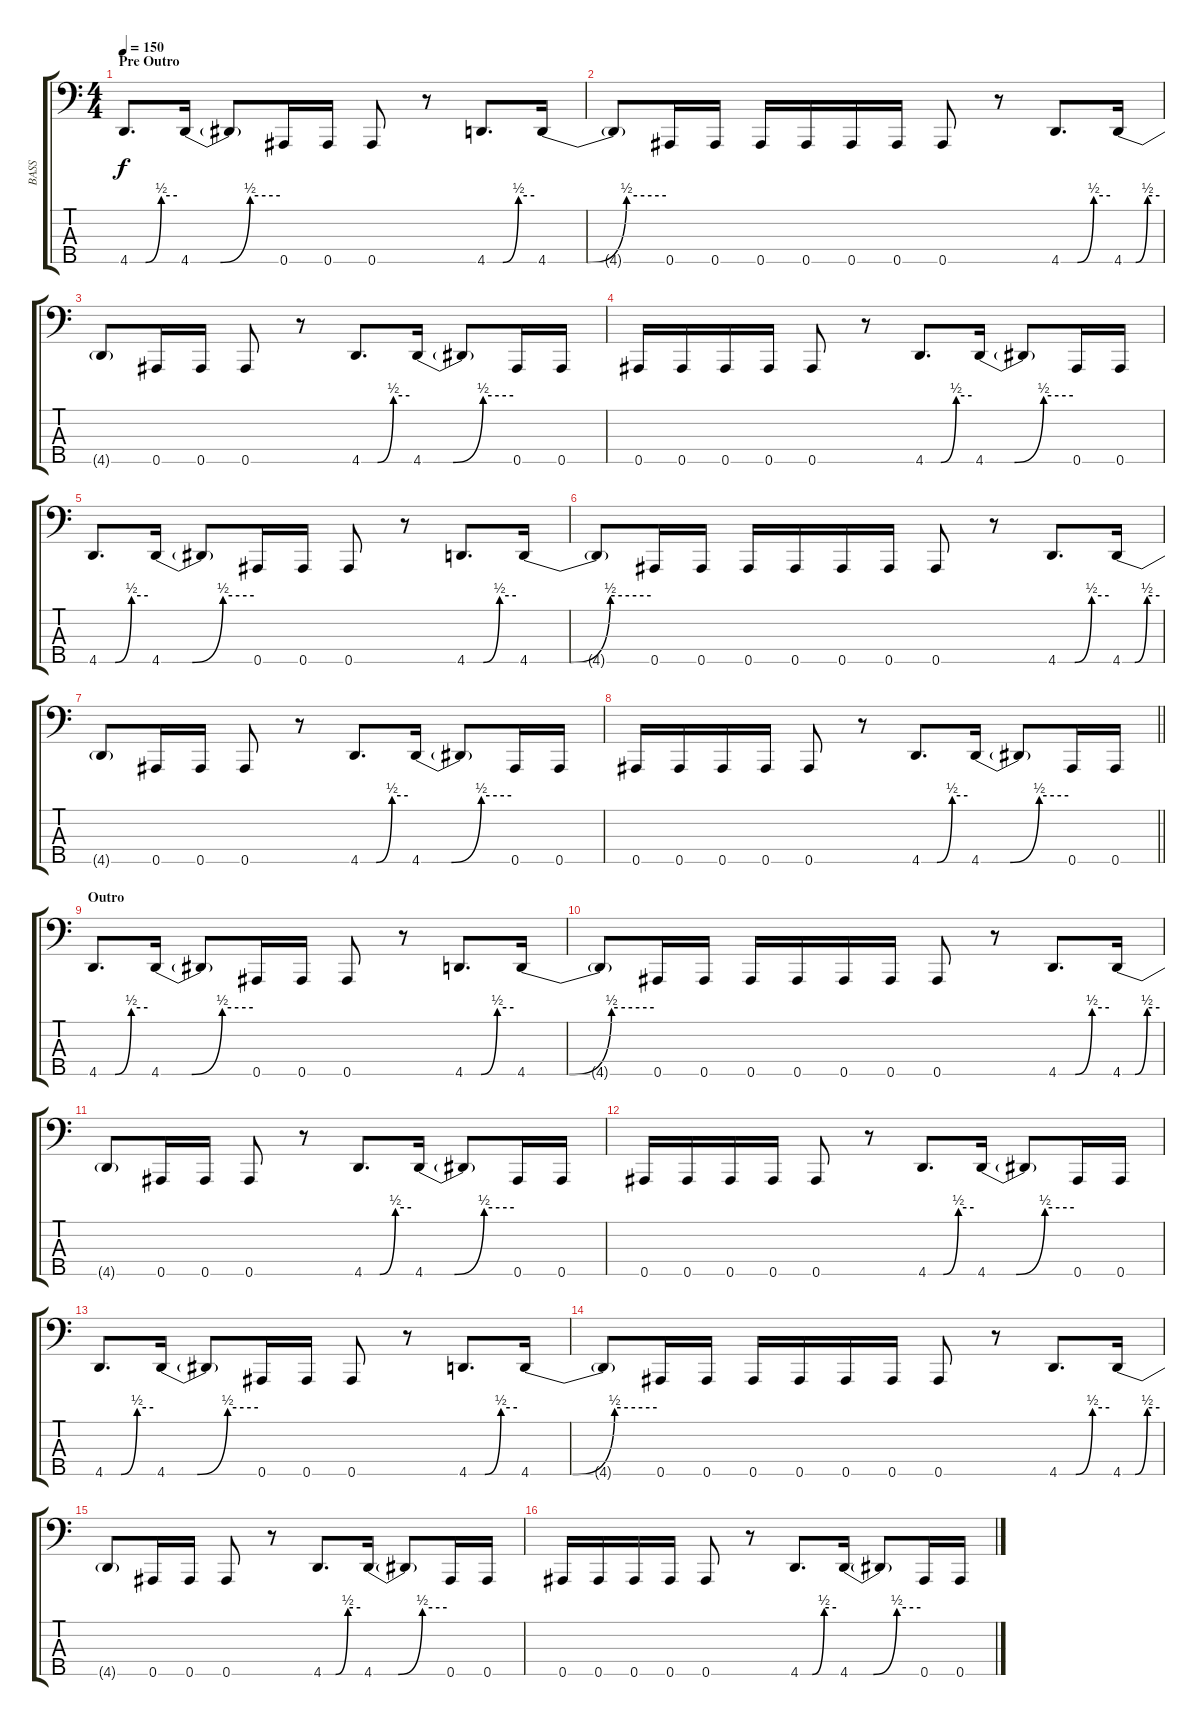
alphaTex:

\track ("BASS" "BASS") {instrument electricbasspick}
\staff {score tabs}
\tuning (Gb2 Db2 Ab1 Eb1 Bb0) {hide}
\ts (4 4)
\section ("" "Pre Outro")
\tempo 150
\clef f4
\ks c
4.5{be (custom 0 0 20 0 40 2 60 2)}.8{d dy f} 4.5{be (custom 0 0 20 0 40 2 60 2)}.16 4.5{t}.8 0.5.16 0.5.16 0.5.8 r.8 4.5{be (custom 0 0 20 0 40 2 60 2)}.8{d} 4.5{be (custom 0 0 20 0 40 2 60 2)}.16 |
4.5{t}.8 0.5.16 0.5.16 0.5.16 0.5.16 0.5.16 0.5.16 0.5.8 r.8 4.5{be (custom 0 0 20 0 40 2 60 2)}.8{d} 4.5{be (custom 0 0 20 0 40 2 60 2)}.16 |
4.5{t}.8 0.5.16 0.5.16 0.5.8 r.8 4.5{be (custom 0 0 20 0 40 2 60 2)}.8{d} 4.5{be (custom 0 0 20 0 40 2 60 2)}.16 4.5{t}.8 0.5.16 0.5.16 |
0.5.16 0.5.16 0.5.16 0.5.16 0.5.8 r.8 4.5{be (custom 0 0 20 0 40 2 60 2)}.8{d} 4.5{be (custom 0 0 20 0 40 2 60 2)}.16 4.5{t}.8 0.5.16 0.5.16 |
4.5{be (custom 0 0 20 0 40 2 60 2)}.8{d} 4.5{be (custom 0 0 20 0 40 2 60 2)}.16 4.5{t}.8 0.5.16 0.5.16 0.5.8 r.8 4.5{be (custom 0 0 20 0 40 2 60 2)}.8{d} 4.5{be (custom 0 0 20 0 40 2 60 2)}.16 |
4.5{t}.8 0.5.16 0.5.16 0.5.16 0.5.16 0.5.16 0.5.16 0.5.8 r.8 4.5{be (custom 0 0 20 0 40 2 60 2)}.8{d} 4.5{be (custom 0 0 20 0 40 2 60 2)}.16 |
4.5{t}.8 0.5.16 0.5.16 0.5.8 r.8 4.5{be (custom 0 0 20 0 40 2 60 2)}.8{d} 4.5{be (custom 0 0 20 0 40 2 60 2)}.16 4.5{t}.8 0.5.16 0.5.16 |
\barLineRight lightlight
0.5.16 0.5.16 0.5.16 0.5.16 0.5.8 r.8 4.5{be (custom 0 0 20 0 40 2 60 2)}.8{d} 4.5{be (custom 0 0 20 0 40 2 60 2)}.16 4.5{t}.8 0.5.16 0.5.16 |
\section ("" "Outro")
4.5{be (custom 0 0 20 0 40 2 60 2)}.8{d} 4.5{be (custom 0 0 20 0 40 2 60 2)}.16 4.5{t}.8 0.5.16 0.5.16 0.5.8 r.8 4.5{be (custom 0 0 20 0 40 2 60 2)}.8{d} 4.5{be (custom 0 0 20 0 40 2 60 2)}.16 |
4.5{t}.8 0.5.16 0.5.16 0.5.16 0.5.16 0.5.16 0.5.16 0.5.8 r.8 4.5{be (custom 0 0 20 0 40 2 60 2)}.8{d} 4.5{be (custom 0 0 20 0 40 2 60 2)}.16 |
4.5{t}.8 0.5.16 0.5.16 0.5.8 r.8 4.5{be (custom 0 0 20 0 40 2 60 2)}.8{d} 4.5{be (custom 0 0 20 0 40 2 60 2)}.16 4.5{t}.8 0.5.16 0.5.16 |
0.5.16 0.5.16 0.5.16 0.5.16 0.5.8 r.8 4.5{be (custom 0 0 20 0 40 2 60 2)}.8{d} 4.5{be (custom 0 0 20 0 40 2 60 2)}.16 4.5{t}.8 0.5.16 0.5.16 |
4.5{be (custom 0 0 20 0 40 2 60 2)}.8{d} 4.5{be (custom 0 0 20 0 40 2 60 2)}.16 4.5{t}.8 0.5.16 0.5.16 0.5.8 r.8 4.5{be (custom 0 0 20 0 40 2 60 2)}.8{d} 4.5{be (custom 0 0 20 0 40 2 60 2)}.16 |
4.5{t}.8 0.5.16 0.5.16 0.5.16 0.5.16 0.5.16 0.5.16 0.5.8 r.8 4.5{be (custom 0 0 20 0 40 2 60 2)}.8{d} 4.5{be (custom 0 0 20 0 40 2 60 2)}.16 |
4.5{t}.8 0.5.16 0.5.16 0.5.8 r.8 4.5{be (custom 0 0 20 0 40 2 60 2)}.8{d} 4.5{be (custom 0 0 20 0 40 2 60 2)}.16 4.5{t}.8 0.5.16 0.5.16 |
0.5.16 0.5.16 0.5.16 0.5.16 0.5.8 r.8 4.5{be (custom 0 0 20 0 40 2 60 2)}.8{d} 4.5{be (custom 0 0 20 0 40 2 60 2)}.16 4.5{t}.8 0.5.16 0.5.16
